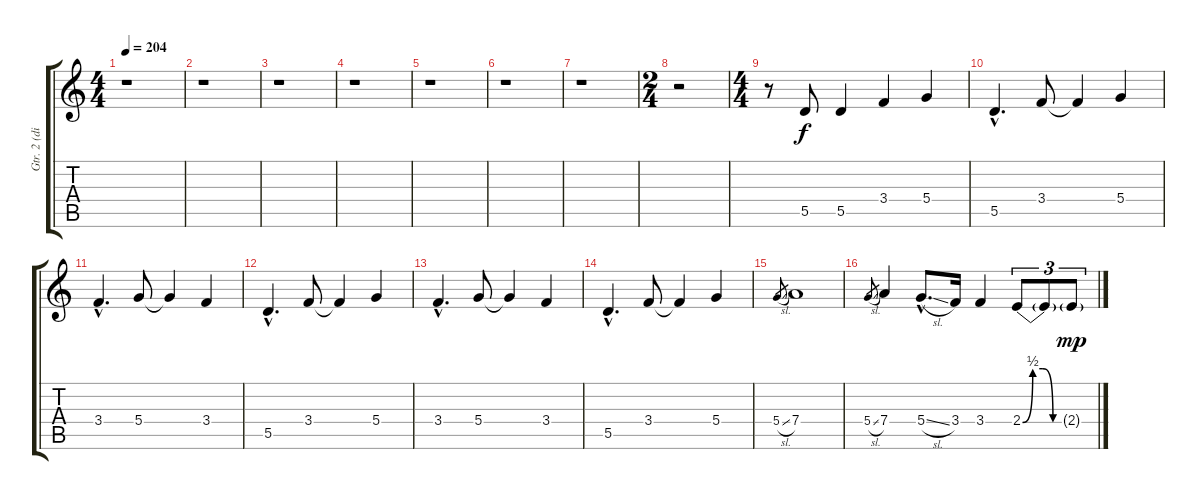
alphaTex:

\track ("Gtr. 2 (dist.)" "Gtr. 2 (di") {instrument distortionguitar}
\staff {score tabs}
\tuning (E4 B3 G3 D3 A2 E2) {hide}
\ts (4 4)
\tempo 204
\clef g2
\ks c
r.1{dy f} |
r.1 |
r.1 |
r.1 |
r.1 |
r.1 |
r.1 |
\ts (2 4)
r.2 |
\ts (4 4)
r.8 5.5.8 5.5.4 3.4.4 5.4.4 |
5.5{hac}.4{d} 3.4.8 3.4{t}.4 5.4.4 |
3.4{hac}.4{d} 5.4.8 5.4{t}.4 3.4.4 |
5.5{hac}.4{d} 3.4.8 3.4{t}.4 5.4.4 |
3.4{hac}.4{d} 5.4.8 5.4{t}.4 3.4.4 |
5.5{hac}.4{d} 3.4.8 3.4{t}.4 5.4.4 |
5.4{sl}.8{gr} 7.4.1 |
5.4{sl}.8{gr} 7.4.4 5.4{sl hac}.8{d} 3.4.16 3.4.4 2.4{be (custom 0 0 15 2 30 2 45 0 60 0)}.8{tu (3 2)} 2.4{t}.8{tu (3 2)} 2.4{g}.8{tu (3 2) dy mp}
